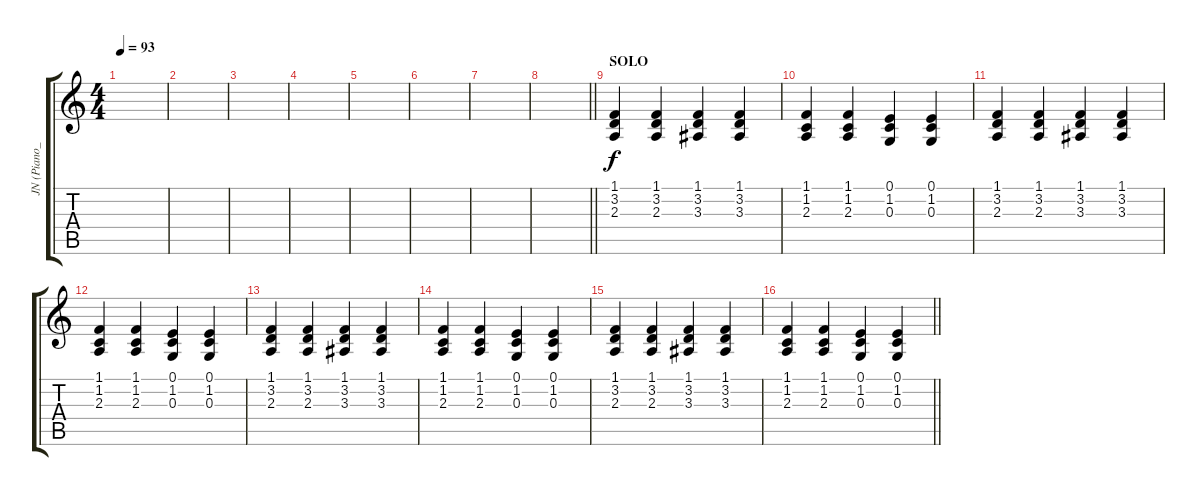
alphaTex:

\track ("JN (Piano_Main_Droite)" "JN (Piano_") {instrument electricgrandpiano}
\staff {score tabs}
\tuning (E4 B3 G3 D3 A2 E2) {hide}
\ts (4 4)
\tempo 93
\clef g2
\ks c
|
|
|
|
|
|
|
\barLineRight lightlight
|
\section ("" "SOLO")
(1.1 3.2 2.3).4 (1.1 3.2 2.3).4 (1.1 3.2 3.3).4 (1.1 3.2 3.3).4 |
(1.1 1.2 2.3).4 (1.1 1.2 2.3).4 (0.1 1.2 0.3).4 (0.1 1.2 0.3).4 |
(1.1 3.2 2.3).4 (1.1 3.2 2.3).4 (1.1 3.2 3.3).4 (1.1 3.2 3.3).4 |
(1.1 1.2 2.3).4 (1.1 1.2 2.3).4 (0.1 1.2 0.3).4 (0.1 1.2 0.3).4 |
(1.1 3.2 2.3).4 (1.1 3.2 2.3).4 (1.1 3.2 3.3).4 (1.1 3.2 3.3).4 |
(1.1 1.2 2.3).4 (1.1 1.2 2.3).4 (0.1 1.2 0.3).4 (0.1 1.2 0.3).4 |
(1.1 3.2 2.3).4 (1.1 3.2 2.3).4 (1.1 3.2 3.3).4 (1.1 3.2 3.3).4 |
\barLineRight lightlight
(1.1 1.2 2.3).4 (1.1 1.2 2.3).4 (0.1 1.2 0.3).4 (0.1 1.2 0.3).4
